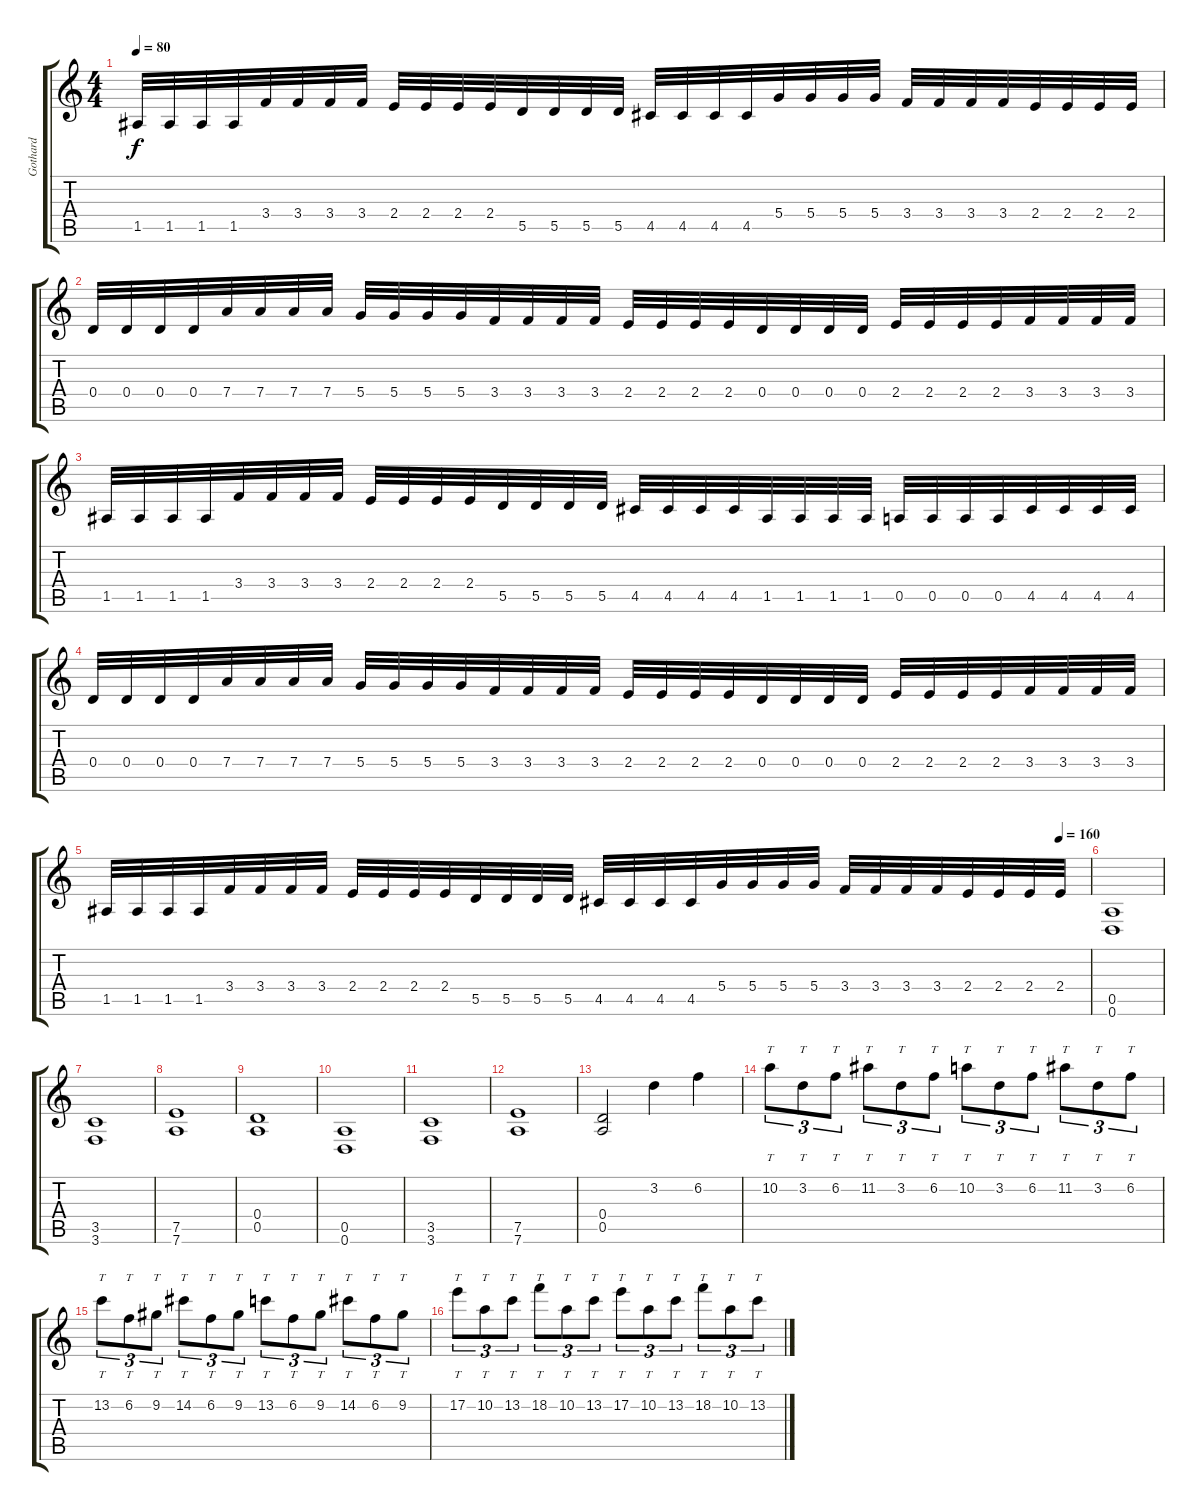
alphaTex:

\track ("Gothard" "Gothard") {instrument overdrivenguitar}
\staff {score tabs}
\tuning (E4 B3 G3 D3 A2 D2) {hide}
\ts (4 4)
\tempo 80
\clef g2
\ks c
1.5.32{dy f} 1.5.32 1.5.32 1.5.32 3.4.32 3.4.32 3.4.32 3.4.32 2.4.32 2.4.32 2.4.32 2.4.32 5.5.32 5.5.32 5.5.32 5.5.32 4.5.32 4.5.32 4.5.32 4.5.32 5.4.32 5.4.32 5.4.32 5.4.32 3.4.32 3.4.32 3.4.32 3.4.32 2.4.32 2.4.32 2.4.32 2.4.32 |
0.4.32 0.4.32 0.4.32 0.4.32 7.4.32 7.4.32 7.4.32 7.4.32 5.4.32 5.4.32 5.4.32 5.4.32 3.4.32 3.4.32 3.4.32 3.4.32 2.4.32 2.4.32 2.4.32 2.4.32 0.4.32 0.4.32 0.4.32 0.4.32 2.4.32 2.4.32 2.4.32 2.4.32 3.4.32 3.4.32 3.4.32 3.4.32 |
1.5.32 1.5.32 1.5.32 1.5.32 3.4.32 3.4.32 3.4.32 3.4.32 2.4.32 2.4.32 2.4.32 2.4.32 5.5.32 5.5.32 5.5.32 5.5.32 4.5.32 4.5.32 4.5.32 4.5.32 1.5.32 1.5.32 1.5.32 1.5.32 0.5.32 0.5.32 0.5.32 0.5.32 4.5.32 4.5.32 4.5.32 4.5.32 |
0.4.32 0.4.32 0.4.32 0.4.32 7.4.32 7.4.32 7.4.32 7.4.32 5.4.32 5.4.32 5.4.32 5.4.32 3.4.32 3.4.32 3.4.32 3.4.32 2.4.32 2.4.32 2.4.32 2.4.32 0.4.32 0.4.32 0.4.32 0.4.32 2.4.32 2.4.32 2.4.32 2.4.32 3.4.32 3.4.32 3.4.32 3.4.32 |
\tempo (160 0.96875)
1.5.32 1.5.32 1.5.32 1.5.32 3.4.32 3.4.32 3.4.32 3.4.32 2.4.32 2.4.32 2.4.32 2.4.32 5.5.32 5.5.32 5.5.32 5.5.32 4.5.32 4.5.32 4.5.32 4.5.32 5.4.32 5.4.32 5.4.32 5.4.32 3.4.32 3.4.32 3.4.32 3.4.32 2.4.32 2.4.32 2.4.32 2.4.32 |
(0.5 0.6).1 |
(3.5 3.6).1 |
(7.5 7.6).1 |
(0.4 0.5).1 |
(0.5 0.6).1 |
(3.5 3.6).1 |
(7.5 7.6).1 |
(0.4 0.5).2 3.2.4 6.2.4 |
10.2.8{tt tu (3 2)} 3.2.8{tt tu (3 2)} 6.2.8{tt tu (3 2)} 11.2.8{tt tu (3 2)} 3.2.8{tt tu (3 2)} 6.2.8{tt tu (3 2)} 10.2.8{tt tu (3 2)} 3.2.8{tt tu (3 2)} 6.2.8{tt tu (3 2)} 11.2.8{tt tu (3 2)} 3.2.8{tt tu (3 2)} 6.2.8{tt tu (3 2)} |
13.2.8{tt tu (3 2)} 6.2.8{tt tu (3 2)} 9.2.8{tt tu (3 2)} 14.2.8{tt tu (3 2)} 6.2.8{tt tu (3 2)} 9.2.8{tt tu (3 2)} 13.2.8{tt tu (3 2)} 6.2.8{tt tu (3 2)} 9.2.8{tt tu (3 2)} 14.2.8{tt tu (3 2)} 6.2.8{tt tu (3 2)} 9.2.8{tt tu (3 2)} |
17.2.8{tt tu (3 2)} 10.2.8{tt tu (3 2)} 13.2.8{tt tu (3 2)} 18.2.8{tt tu (3 2)} 10.2.8{tt tu (3 2)} 13.2.8{tt tu (3 2)} 17.2.8{tt tu (3 2)} 10.2.8{tt tu (3 2)} 13.2.8{tt tu (3 2)} 18.2.8{tt tu (3 2)} 10.2.8{tt tu (3 2)} 13.2.8{tt tu (3 2)}
